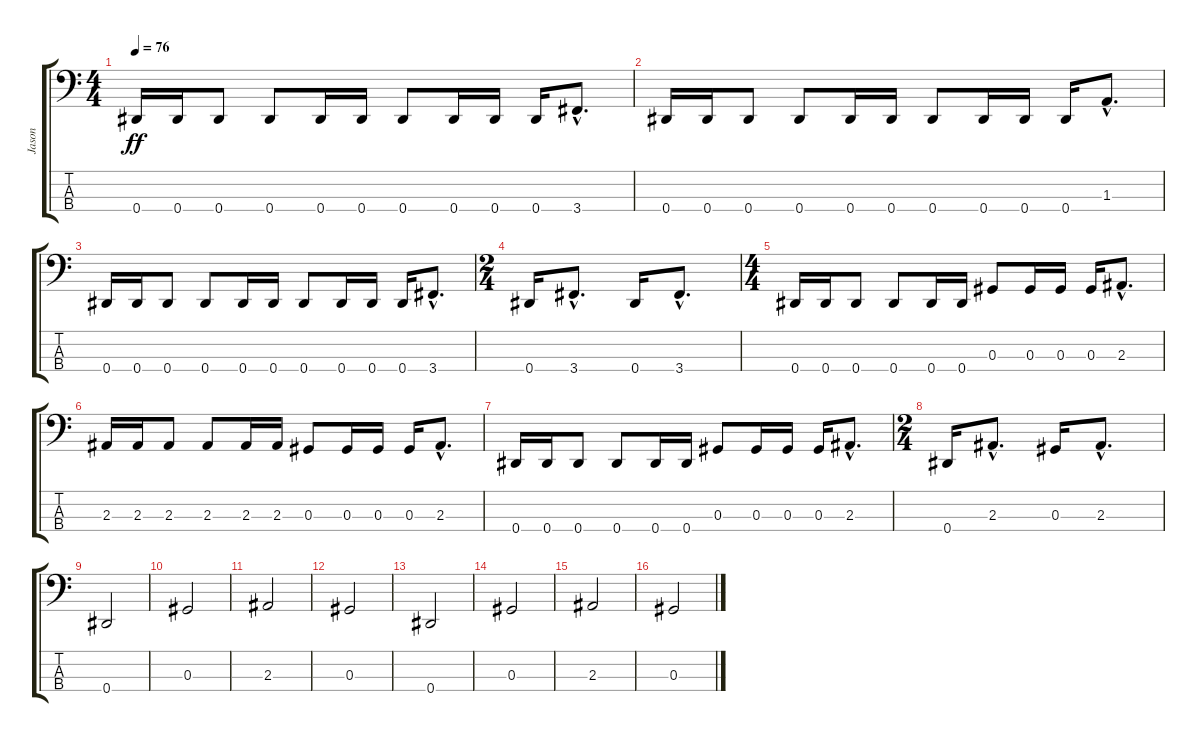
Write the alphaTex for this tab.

\track ("Jason" "Jason") {instrument electricbasspick}
\staff {score tabs}
\tuning (Gb2 Db2 Ab1 Eb1) {hide}
\ts (4 4)
\tempo 76
\clef f4
\ks c
0.4.16{dy ff} 0.4.16 0.4.8 0.4.8 0.4.16 0.4.16 0.4.8 0.4.16 0.4.16 0.4.16 3.4{hac}.8{d} |
0.4.16 0.4.16 0.4.8 0.4.8 0.4.16 0.4.16 0.4.8 0.4.16 0.4.16 0.4.16 1.3{hac}.8{d} |
0.4.16 0.4.16 0.4.8 0.4.8 0.4.16 0.4.16 0.4.8 0.4.16 0.4.16 0.4.16 3.4{hac}.8{d} |
\ts (2 4)
0.4.16 3.4{hac}.8{d} 0.4.16 3.4{hac}.8{d} |
\ts (4 4)
0.4.16 0.4.16 0.4.8 0.4.8 0.4.16 0.4.16 0.3.8 0.3.16 0.3.16 0.3.16 2.3{hac}.8{d} |
2.3.16 2.3.16 2.3.8 2.3.8 2.3.16 2.3.16 0.3.8 0.3.16 0.3.16 0.3.16 2.3{hac}.8{d} |
0.4.16 0.4.16 0.4.8 0.4.8 0.4.16 0.4.16 0.3.8 0.3.16 0.3.16 0.3.16 2.3{hac}.8{d} |
\ts (2 4)
0.4.16 2.3{hac}.8{d} 0.3.16 2.3{hac}.8{d} |
0.4.2 |
0.3.2 |
2.3.2 |
0.3.2 |
0.4.2 |
0.3.2 |
2.3.2 |
0.3.2
